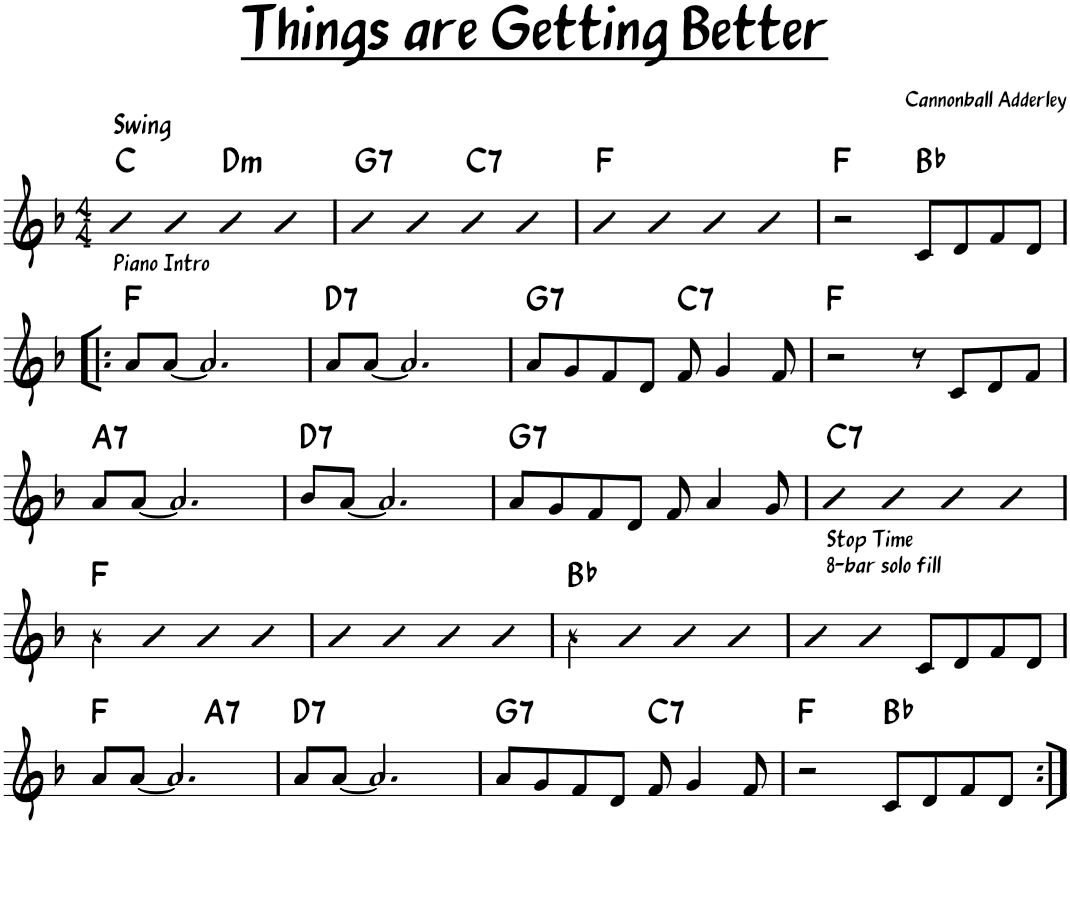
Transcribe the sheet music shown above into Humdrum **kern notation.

**kern	**harte
*part1	*part1
*staff1	*
*I"Piano	*
*I'Pno.	*
*clefG2	*
*k[b-]	*
*M4/4	*
=1	=1
!LO:TX:a:B:t=Swing	!
!LO:TX:b:t=Piano Intro	!
4b-	C:maj
4b-	.
!	!LO:H:kt=m
4b-	D:min
4b-	.
=2	=2
!	!LO:H:kt=7
4b-	G:7
4b-	.
!	!LO:H:kt=7
4b-	C:7
4b-	.
=3	=3
4b-	F:maj
4b-	.
4b-	.
4b-	.
=4	=4
2r	F:maj
8c/L	Bb:maj
8d/	.
8f/	.
8d/J	.
!!LO:LB:g=z
=5!|:	=5!|:
8a/L	F:maj
[8a/J	.
2.a/]	.
=6	=6
!	!LO:H:kt=7
8a/L	D:7
[8a/J	.
2.a/]	.
=7	=7
!	!LO:H:kt=7
8a/L	G:7
8g/	.
8f/	.
8d/J	.
!	!LO:H:kt=7
8f/	C:7
4g/	.
8f/	.
=8	=8
2r	F:maj
8r	.
8c/L	.
8d/	.
8f/J	.
!!LO:LB:g=z
=9	=9
!	!LO:H:kt=7
8a/L	A:7
[8a/J	.
2.a/]	.
=10	=10
!	!LO:H:kt=7
8b-/L	D:7
[8a/J	.
2.a/]	.
=11	=11
!	!LO:H:kt=7
8a/L	G:7
8g/	.
8f/	.
8d/J	.
8f/	.
4a/	.
8g/	.
=12	=12
!LO:TX:b:t=Stop Time	!
!LO:TX:b:t=8-bar solo fill	!
!	!LO:H:kt=7
4b-	C:7
4b-	.
4b-	.
4b-	.
!!LO:LB:g=z
=13	=13
4b-\	F:maj
4b-	.
4b-	.
4b-	.
=14	=14
4b-	.
4b-	.
4b-	.
4b-	.
=15	=15
4b-\	Bb:maj
4b-	.
4b-	.
4b-	.
=16	=16
4b-	.
4b-	.
8c/L	.
8d/	.
8f/	.
8d/J	.
!!LO:LB:g=z
=17	=17
*^	*
8a/L	2ryy	F:maj
[8a/J	.	.
2.a/]	.	.
!	!	!LO:H:kt=7
.	2ryy	A:7
=18	=18	=18
!	!	!LO:H:kt=7
*v	*v	*
8a/L	D:7
[8a/J	.
2.a/]	.
=19	=19
!	!LO:H:kt=7
8a/L	G:7
8g/	.
8f/	.
8d/J	.
!	!LO:H:kt=7
8f/	C:7
4g/	.
8f/	.
=20	=20
2r	F:maj
8c/L	Bb:maj
8d/	.
8f/	.
8d/J	.
=:|!	=:|!
*-	*-
